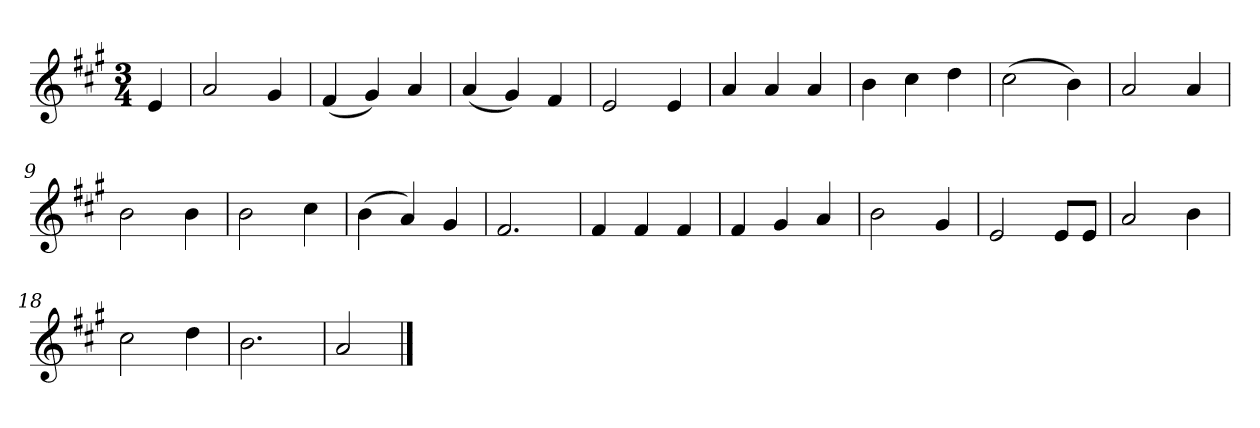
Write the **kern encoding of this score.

**kern
*part1
*staff1
*k[f#c#g#]
*M3/4
*MM120
=
4e
=1
2a
4g#
=2
(4f#
4g#)
4a
=3
(4a
4g#)
4f#
=4
2e
4e
=5
4a
4a
4a
=6
4b
4cc#
4dd
=7
(2cc#
4b)
=8
2a
4a
=9
2b
4b
=10
2b
4cc#
=11
(4b
4a)
4g#
=12
2.f#
=13
4f#
4f#
4f#
=14
4f#
4g#
4a
=15
2b
4g#
=16
2e
8eL
8eJ
=17
2a
4b
=18
2cc#
4dd
=19
2.b
=20
2a
==
*-
